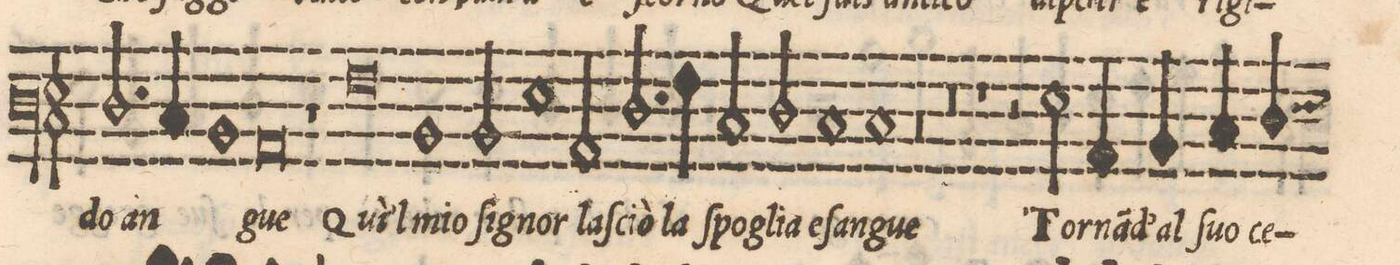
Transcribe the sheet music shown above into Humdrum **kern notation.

**kern	**text
*I"BASSO	*
*clefF3	*
*k[]	*
*met(C)	*
*M2/1	*
2.F/	-do
4E/	an-
1D	.
=21-	=21-
0Cny	-gue
=22-	=22-
1r	.
0A	Qui`l
=23-	=23-
1D	mio
=24-	=24-
2D/	ſi-
1G	-gnor
2C/	laſ-
=25-	=25-
2.F/	-ciò
4A\	la
2E/	ſpo-
2F/	-glia e
=26-	=26-
1E	ſan-
1E	-gue
=27-	=27-
0r	.
=28-	=28-
0r	.
=29-	=29-
1r	.
2r	.
2G\	Tor-
=30-	=30-
4C/	-nã(n)-
4D/	-d`al
4E/	ſuo
4F/	ce-
*-	*-
